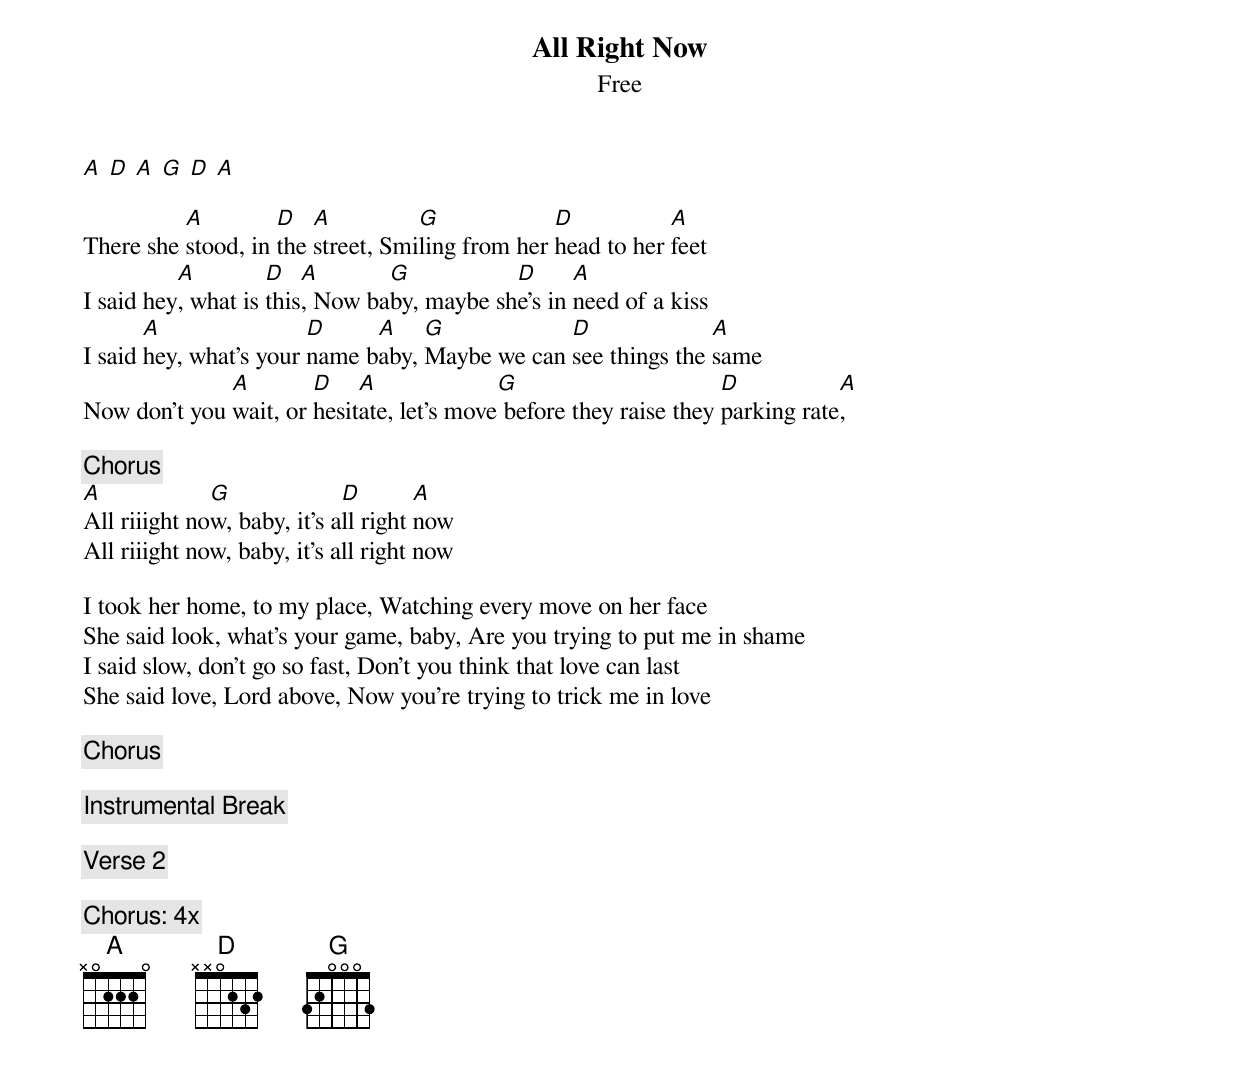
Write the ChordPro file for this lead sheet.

{title:All Right Now}
{subtitle:Free}
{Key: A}

[A] [D] [A] [G] [D] [A]

There she [A]stood, in [D]the [A]street, Smi[G]ling from her [D]head to her [A]feet
I said hey[A], what is [D]this[A], Now ba[G]by, maybe sh[D]e's in [A]need of a kiss
I said [A]hey, what’s your [D]name b[A]aby, [G]Maybe we can [D]see things the [A]same
Now don't you [A]wait, or [D]hesit[A]ate, let's move[G] before they raise they [D]parking rate[A],

{c:Chorus}
[A]All riiight no[G]w, baby, it's a[D]ll right [A]now
All riiight now, baby, it's all right now

I took her home, to my place, Watching every move on her face
She said look, what's your game, baby, Are you trying to put me in shame
I said slow, don't go so fast, Don't you think that love can last
She said love, Lord above, Now you're trying to trick me in love

{c:Chorus}

{c:Instrumental Break}

{c:Verse 2}

{c:Chorus: 4x}
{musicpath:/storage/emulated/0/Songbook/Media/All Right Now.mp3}
